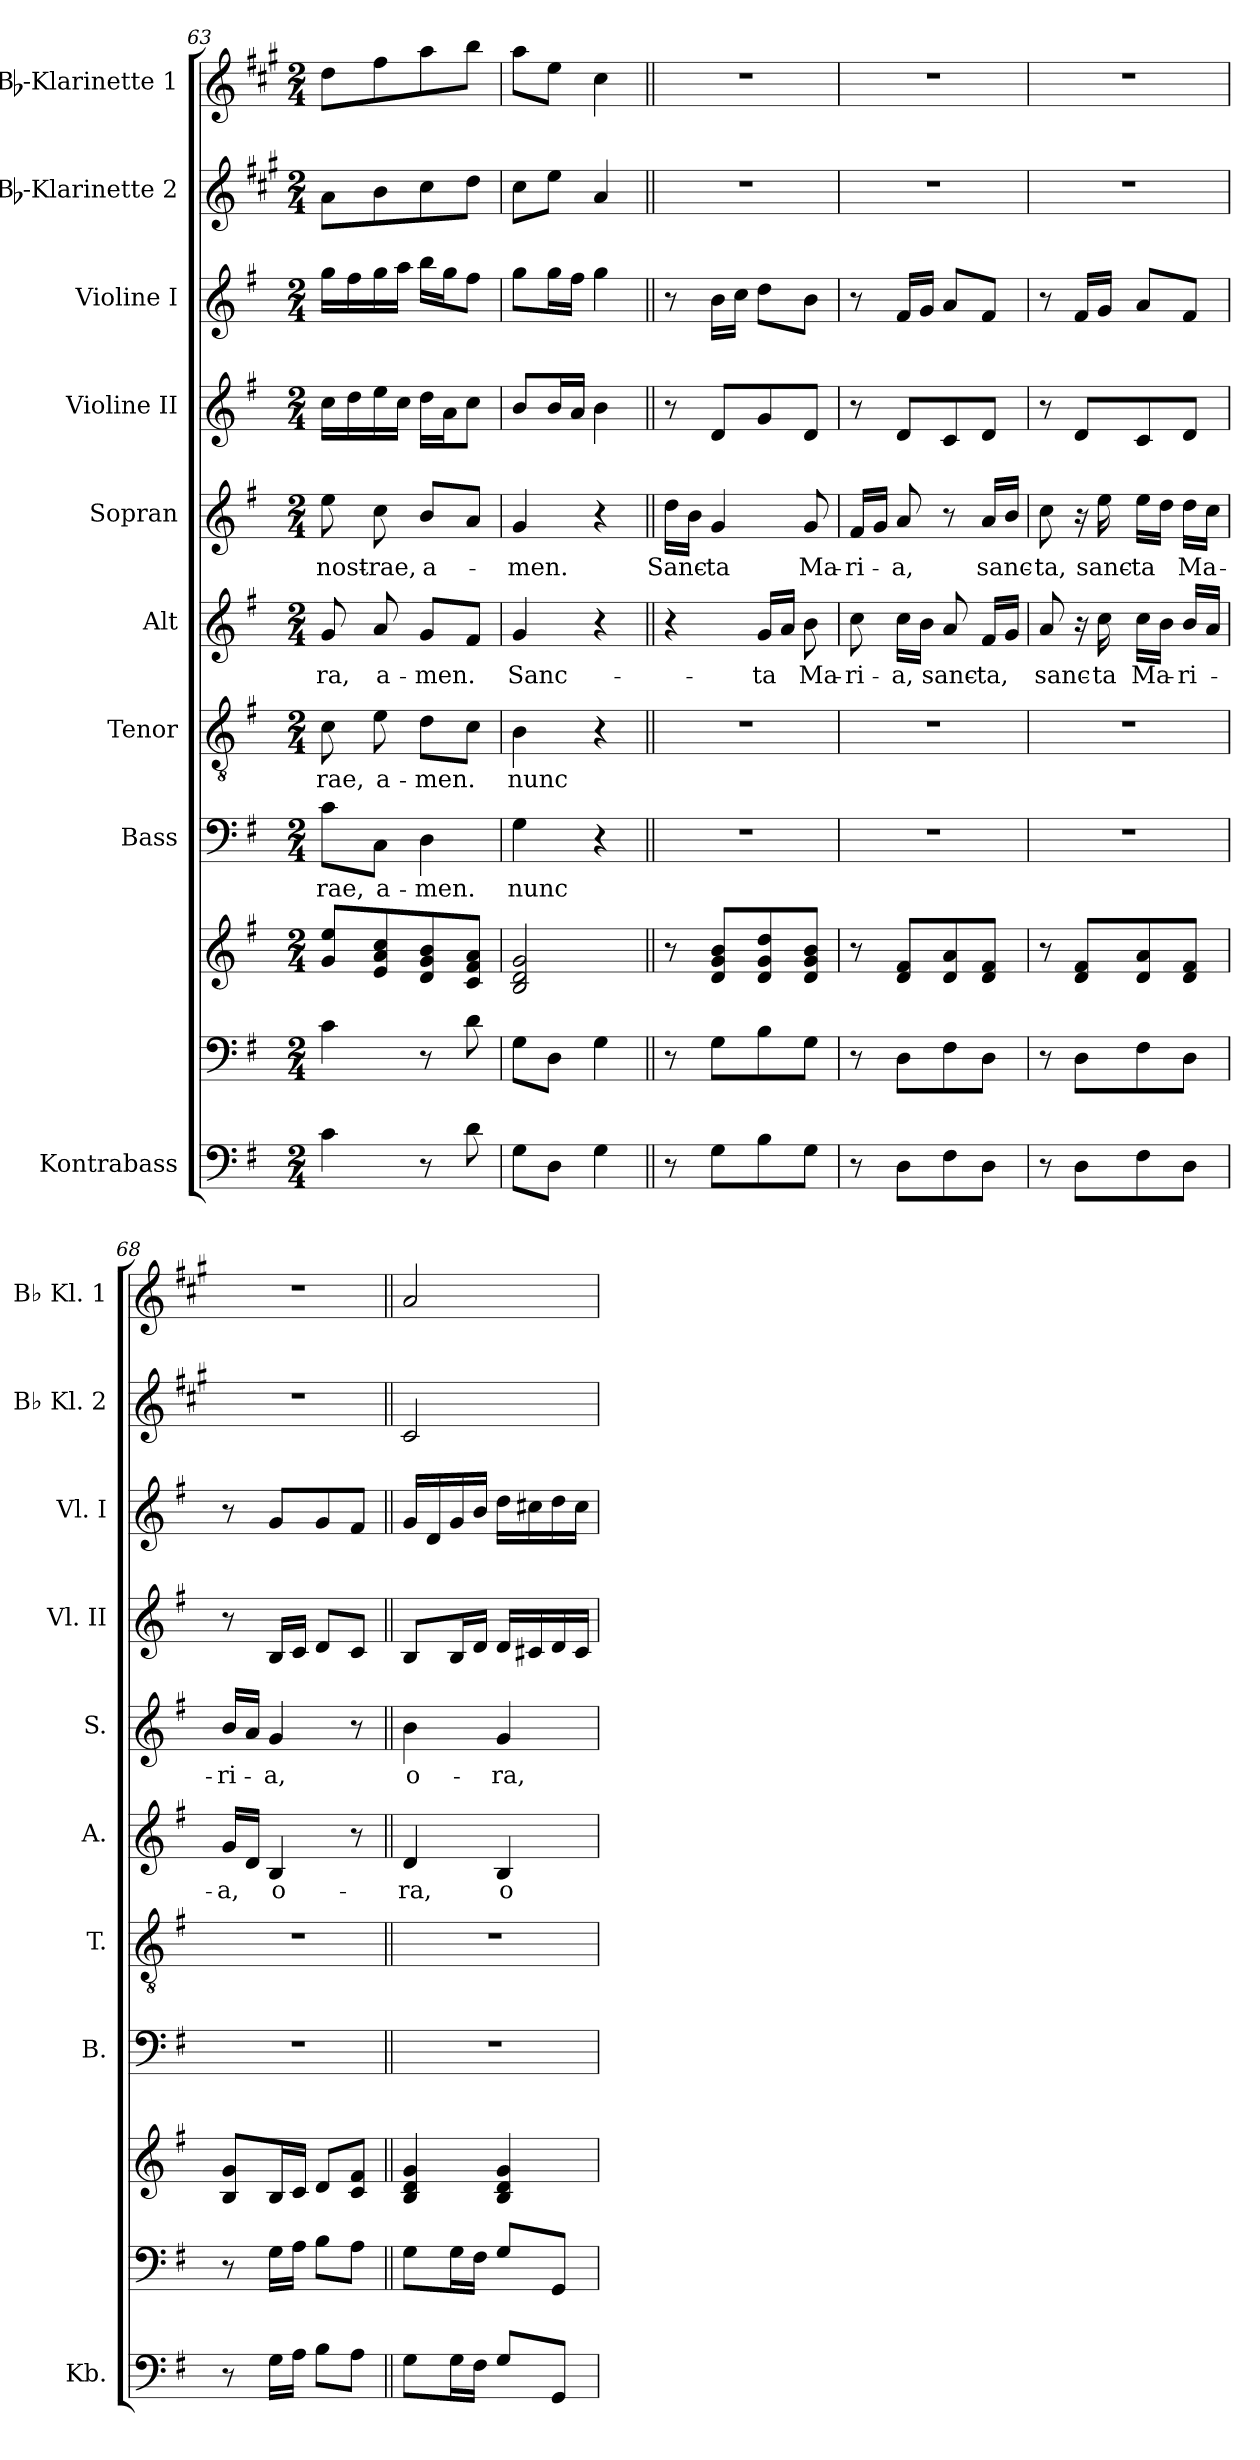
**kern	**kern	**kern	**kern	**text	**kern	**text	**kern	**text	**kern	**text	**kern	**kern	**kern	**kern
*part10	*part9	*part9	*part8	*part8	*part7	*part7	*part6	*part6	*part5	*part5	*part4	*part3	*part2	*part1
*staff11	*staff10	*staff9	*staff8	*staff8	*staff7	*staff7	*staff6	*staff6	*staff5	*staff5	*staff4	*staff3	*staff2	*staff1
*I"Kontrabass	*	*	*I"Bass	*	*I"Tenor	*	*I"Alt	*	*I"Sopran	*	*I"Violine II	*I"Violine I	*I"Bb-Klarinette 2	*I"Bb-Klarinette 1
*I'Kb.	*	*	*I'B.	*	*I'T.	*	*I'A.	*	*I'S.	*	*I'Vl. II	*I'Vl. I	*I'Bb Kl. 2	*I'Bb Kl. 1
*clefF4	*clefF4	*clefG2	*clefF4	*	*clefGv2	*	*clefG2	*	*clefG2	*	*clefG2	*clefG2	*clefG2	*clefG2
*ITrd7c12	*	*	*	*	*	*	*	*	*	*	*	*	*ITrd1c2	*ITrd1c2
*k[f#]	*k[f#]	*k[f#]	*k[f#]	*	*k[f#]	*	*k[f#]	*	*k[f#]	*	*k[f#]	*k[f#]	*k[f#]	*k[f#]
*G:	*G:	*G:	*G:	*	*G:	*	*G:	*	*G:	*	*G:	*G:	*G:	*G:
*M2/4	*M2/4	*M2/4	*M2/4	*	*M2/4	*	*M2/4	*	*M2/4	*	*M2/4	*M2/4	*M2/4	*M2/4
=63	=63	=63	=63	=63	=63	=63	=63	=63	=63	=63	=63	=63	=63	=63
!	!	!	!	!LO:LY:b	!	!LO:LY:b	!	!LO:LY:b	!	!LO:LY:b	!	!	!	!
4C\	4c\	8g/ 8ee/L	8c\L	-rae,	8c\	-rae,	8g/	-ra,	8ee\	nost-	16cc\LL	16gg\LL	8g\L	8cc\L
.	.	.	.	.	.	.	.	.	.	.	16dd\	16ff#\	.	.
!	!	!	!	!LO:LY:b	!	!LO:LY:b	!	!LO:LY:b	!	!LO:LY:b	!	!	!	!
.	.	8e/ 8a/ 8cc/	8C\J	a-	8e\	a-	8a/	a-	8cc\	-rae,	16ee\	16gg\	8a\	8ee\
.	.	.	.	.	.	.	.	.	.	.	16cc\JJ	16aa\JJ	.	.
!	!	!	!	!LO:LY:b	!	!LO:LY:b	!	!LO:LY:b	!	!LO:LY:b	!	!	!	!
8r	8r	8d/ 8g/ 8b/	4D\	-men.	8d\L	-men.	8g/L	-men.	8b/L	a-	16dd\LL	16bb\LL	8b\	8gg\
.	.	.	.	.	.	.	.	.	.	.	16a\J	16gg\J	.	.
8D\	8d\	8c/ 8f#/ 8a/J	.	.	8c\J	.	8f#/J	.	8a/J	.	8cc\J	8ff#\J	8cc\J	8aa\J
!!LO:PB:g=z
=64	=64	=64	=64	=64	=64	=64	=64	=64	=64	=64	=64	=64	=64	=64
!	!	!	!	!LO:LY:b	!	!LO:LY:b	!	!LO:LY:b	!	!LO:LY:b	!	!	!	!
8GG\L	8G\L	2B/ 2d/ 2g/	4G\	nunc	4B\	nunc	4g/	Sanc-	4g/	-men.	8b/L	8gg\L	8b\L	8gg\L
8DD\J	8D\J	.	.	.	.	.	.	.	.	.	16b/L	16gg\L	8dd\J	8dd\J
.	.	.	.	.	.	.	.	.	.	.	16a/JJ	16ff#\JJ	.	.
4GG\	4G\	.	4r	.	4r	.	4r	.	4r	.	4b\	4gg\	4g/	4b\
=65||	=65||	=65||	=65||	=65||	=65||	=65||	=65||	=65||	=65||	=65||	=65||	=65||	=65||	=65||
!	!	!	!	!	!	!	!	!	!	!LO:LY:b	!	!	!	!
8r	8r	8r	2r	.	2r	.	4r	.	16dd\LL	Sanc-	8r	8r	2r	2r
.	.	.	.	.	.	.	.	.	16b\JJ	.	.	.	.	.
!	!	!	!	!	!	!	!	!	!	!LO:LY:b	!	!	!	!
8GG\L	8G\L	8d/ 8g/ 8b/L	.	.	.	.	.	.	4g/	-ta	8d/L	16b\LL	.	.
.	.	.	.	.	.	.	.	.	.	.	.	16cc\JJ	.	.
!	!	!	!	!	!	!	!	!LO:LY:b	!	!	!	!	!	!
8BB\	8B\	8d/ 8g/ 8dd/	.	.	.	.	16g/LL	-ta	.	.	8g/	8dd\L	.	.
.	.	.	.	.	.	.	16a/JJ	.	.	.	.	.	.	.
!	!	!	!	!	!	!	!	!LO:LY:b	!	!LO:LY:b	!	!	!	!
8GG\J	8G\J	8d/ 8g/ 8b/J	.	.	.	.	8b\	Ma-	8g/	Ma-	8d/J	8b\J	.	.
=66	=66	=66	=66	=66	=66	=66	=66	=66	=66	=66	=66	=66	=66	=66
!	!	!	!	!	!	!	!	!LO:LY:b	!	!LO:LY:b	!	!	!	!
8r	8r	8r	2r	.	2r	.	8cc\	-ri-	16f#/LL	-ri-	8r	8r	2r	2r
.	.	.	.	.	.	.	.	.	16g/JJ	.	.	.	.	.
!	!	!	!	!	!	!	!	!LO:LY:b	!	!LO:LY:b	!	!	!	!
8DD\L	8D\L	8d/ 8f#/L	.	.	.	.	16cc\LL	-a,	8a/	-a,	8d/L	16f#/LL	.	.
.	.	.	.	.	.	.	16b\JJ	.	.	.	.	16g/JJ	.	.
!	!	!	!	!	!	!	!	!LO:LY:b	!	!	!	!	!	!
8FF#\	8F#\	8d/ 8a/	.	.	.	.	8a/	sanc-	8r	.	8c/	8a/L	.	.
!	!	!	!	!	!	!	!	!LO:LY:b	!	!LO:LY:b	!	!	!	!
8DD\J	8D\J	8d/ 8f#/J	.	.	.	.	16f#/LL	-ta,	16a/LL	sanc-	8d/J	8f#/J	.	.
.	.	.	.	.	.	.	16g/JJ	.	16b/JJ	.	.	.	.	.
=67	=67	=67	=67	=67	=67	=67	=67	=67	=67	=67	=67	=67	=67	=67
!	!	!	!	!	!	!	!	!LO:LY:b	!	!LO:LY:b	!	!	!	!
8r	8r	8r	2r	.	2r	.	8a/	sanc-	8cc\	-ta,	8r	8r	2r	2r
8DD\L	8D\L	8d/ 8f#/L	.	.	.	.	16r	.	16r	.	8d/L	16f#/LL	.	.
!	!	!	!	!	!	!	!	!LO:LY:b	!	!LO:LY:b	!	!	!	!
.	.	.	.	.	.	.	16cc\	-ta	16ee\	sanc-	.	16g/JJ	.	.
!	!	!	!	!	!	!	!	!LO:LY:b	!	!LO:LY:b	!	!	!	!
8FF#\	8F#\	8d/ 8a/	.	.	.	.	16cc\LL	Ma-	16ee\LL	-ta	8c/	8a/L	.	.
.	.	.	.	.	.	.	16b\JJ	.	16dd\JJ	.	.	.	.	.
!	!	!	!	!	!	!	!	!LO:LY:b	!	!LO:LY:b	!	!	!	!
8DD\J	8D\J	8d/ 8f#/J	.	.	.	.	16b/LL	-ri-	16dd\LL	Ma-	8d/J	8f#/J	.	.
.	.	.	.	.	.	.	16a/JJ	.	16cc\JJ	.	.	.	.	.
=68	=68	=68	=68	=68	=68	=68	=68	=68	=68	=68	=68	=68	=68	=68
!	!	!	!	!	!	!	!	!LO:LY:b	!	!LO:LY:b	!	!	!	!
8r	8r	8B/ 8g/L	2r	.	2r	.	16g/LL	-a,	16b/LL	-ri-	8r	8r	2r	2r
.	.	.	.	.	.	.	16d/JJ	.	16a/JJ	.	.	.	.	.
!	!	!	!	!	!	!	!	!LO:LY:b	!	!LO:LY:b	!	!	!	!
16GG\LL	16G\LL	16B/L	.	.	.	.	4B/	o-	4g/	-a,	16B/LL	8g/L	.	.
16AA\JJ	16A\JJ	16c/JJ	.	.	.	.	.	.	.	.	16c/JJ	.	.	.
8BB\L	8B\L	8d/L	.	.	.	.	.	.	.	.	8d/L	8g/	.	.
8AA\J	8A\J	8c/ 8f#/J	.	.	.	.	8r	.	8r	.	8c/J	8f#/J	.	.
!!LO:PB:g=z
=69||	=69||	=69||	=69||	=69||	=69||	=69||	=69||	=69||	=69||	=69||	=69||	=69||	=69||	=69||
!	!	!	!	!	!	!	!	!LO:LY:b	!	!LO:LY:b	!	!	!	!
8GG\L	8G\L	4B/ 4d/ 4g/	2r	.	2r	.	4d/	-ra,	4b\	o-	8B/L	16g/LL	2B/	2g/
.	.	.	.	.	.	.	.	.	.	.	.	16d/	.	.
16GG\L	16G\L	.	.	.	.	.	.	.	.	.	16B/L	16g/	.	.
16FF#\JJ	16F#\JJ	.	.	.	.	.	.	.	.	.	16d/JJ	16b/JJ	.	.
!	!	!	!	!	!	!	!	!LO:LY:b	!	!LO:LY:b	!	!	!	!
8GG/L	8G/L	4B/ 4d/ 4g/	.	.	.	.	4B/	o-	4g/	-ra,	16d/LL	16dd\LL	.	.
.	.	.	.	.	.	.	.	.	.	.	16c#X/	16cc#X\	.	.
8GGG/J	8GG/J	.	.	.	.	.	.	.	.	.	16d/	16dd\	.	.
.	.	.	.	.	.	.	.	.	.	.	16c#/JJ	16cc#\JJ	.	.
=	=	=	=	=	=	=	=	=	=	=	=	=	=	=
*-	*-	*-	*-	*-	*-	*-	*-	*-	*-	*-	*-	*-	*-	*-
